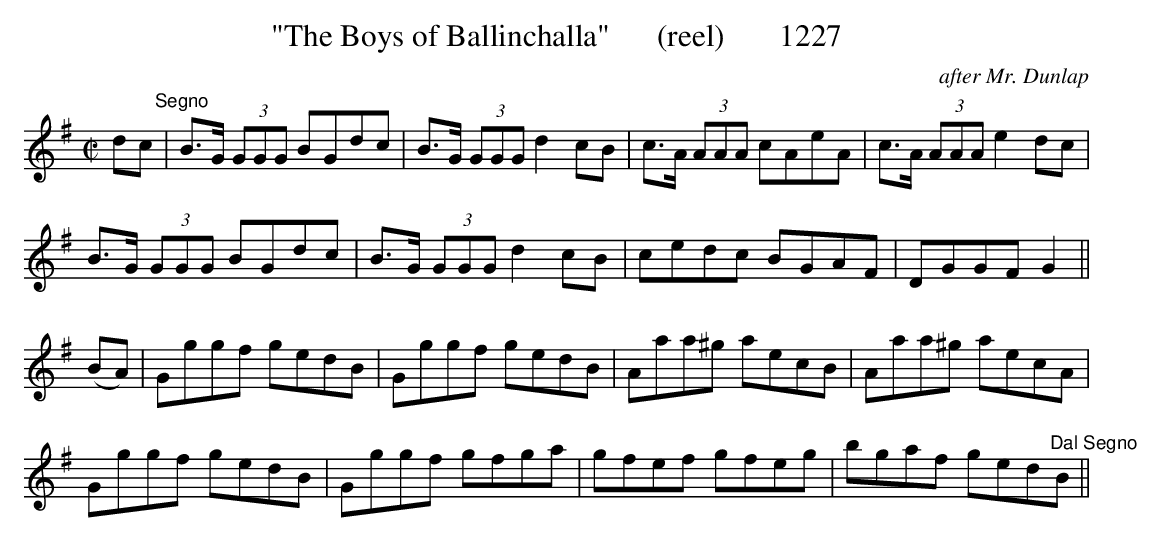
X:1
T:"The Boys of Ballinchalla"      (reel)       1227
C:after Mr. Dunlap
BRENNAN July 2003 (HTTP://WWW.SOSYOURMOM.COM)
M:C|
L:1/8
K:G
dc"^Segno"|B3/2G/2  (3GGG BGdc|B3/2G/2  (3GGG d2cB|c3/2A/2  (3AAA cAeA|c3/2A/2  (3AAA e2dc|
B3/2G/2  (3GGG BGdc|B3/2G/2  (3GGG d2cB|cedc BGAF|DGGF G2||
(BA)|Gggf gedB|Gggf gedB|Aaa^g aecB|Aaa^g aecA|
Gggf gedB|Gggf gfga|gfef gfeg|bgaf ged"^Dal Segno"B||
